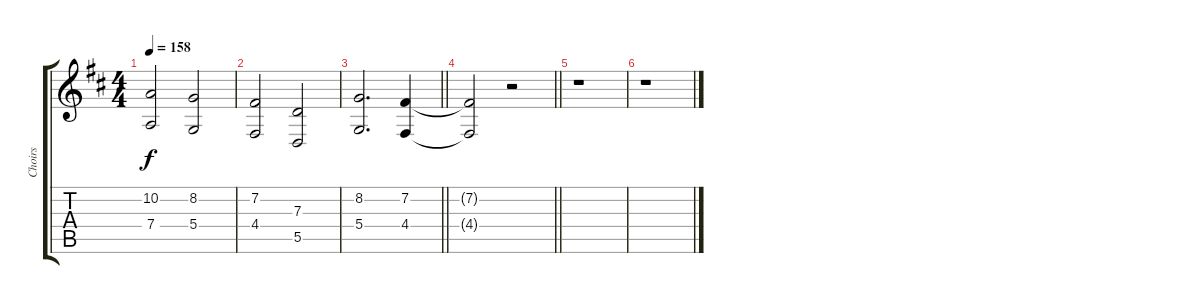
\track ("Choirs" "Choirs") {instrument choiraahs}
\staff {score tabs}
\tuning (E4 B3 G3 D3 A2 E2) {hide}
\ts (4 4)
\tempo 158
\clef g2
\ks d
(10.2 7.4).2{dy f beam merge} (8.2 5.4).2 |
(7.2 4.4).2{beam merge} (7.3 5.5).2 |
\barLineRight lightlight
(8.2 5.4).2{d} (7.2 4.4).4 |
\barLineRight lightlight
(7.2{t} 4.4{t}).2 r.2 |
r.1 |
r.1
